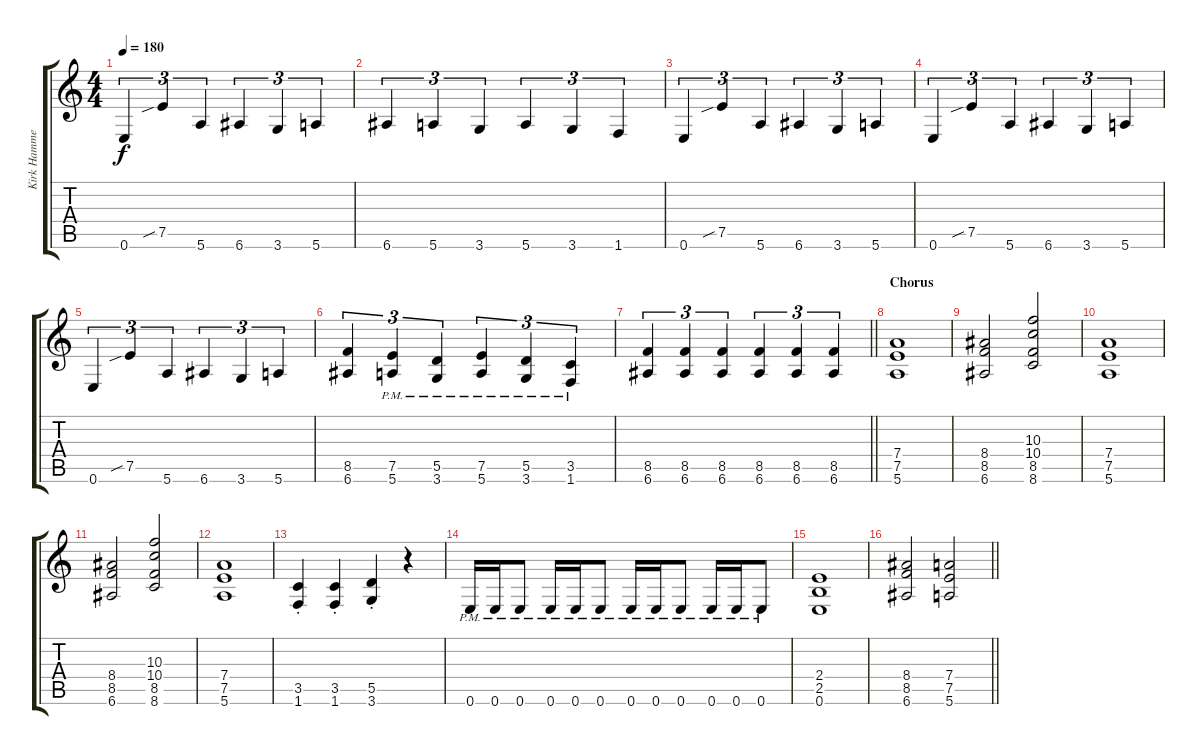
\track ("Kirk Hammett" "Kirk Hamme") {instrument overdrivenguitar}
\staff {score tabs}
\tuning (E4 B3 G3 D3 A2 E2) {hide}
\ts (4 4)
\tempo 180
\clef g2
\ks c
0.6.4{tu (3 2) dy f} 7.5{sib}.4{tu (3 2)} 5.6.4{tu (3 2)} 6.6.4{tu (3 2)} 3.6.4{tu (3 2)} 5.6.4{tu (3 2)} |
6.6.4{tu (3 2)} 5.6.4{tu (3 2)} 3.6.4{tu (3 2)} 5.6.4{tu (3 2)} 3.6.4{tu (3 2)} 1.6.4{tu (3 2)} |
0.6.4{tu (3 2)} 7.5{sib}.4{tu (3 2)} 5.6.4{tu (3 2)} 6.6.4{tu (3 2)} 3.6.4{tu (3 2)} 5.6.4{tu (3 2)} |
0.6.4{tu (3 2)} 7.5{sib}.4{tu (3 2)} 5.6.4{tu (3 2)} 6.6.4{tu (3 2)} 3.6.4{tu (3 2)} 5.6.4{tu (3 2)} |
0.6.4{tu (3 2)} 7.5{sib}.4{tu (3 2)} 5.6.4{tu (3 2)} 6.6.4{tu (3 2)} 3.6.4{tu (3 2)} 5.6.4{tu (3 2)} |
(8.5 6.6).4{tu (3 2)} (7.5{pm} 5.6{pm}).4{tu (3 2)} (5.5{pm} 3.6{pm}).4{tu (3 2)} (7.5{pm} 5.6{pm}).4{tu (3 2)} (5.5{pm} 3.6{pm}).4{tu (3 2)} (3.5{pm} 1.6{pm}).4{tu (3 2)} |
\barLineRight lightlight
(8.5 6.6).4{tu (3 2)} (8.5 6.6).4{tu (3 2)} (8.5 6.6).4{tu (3 2)} (8.5 6.6).4{tu (3 2)} (8.5 6.6).4{tu (3 2)} (8.5 6.6).4{tu (3 2)} |
\section ("" "Chorus")
(7.4 7.5 5.6).1 |
(8.4 8.5 6.6).2 (10.3 10.4 8.5 8.6).2 |
(7.4 7.5 5.6).1 |
(8.4 8.5 6.6).2 (10.3 10.4 8.5 8.6).2 |
(7.4 7.5 5.6).1 |
(3.5{st} 1.6{st}).4 (3.5{st} 1.6{st}).4 (5.5{st} 3.6{st}).4 r.4 |
0.6{pm}.16 0.6{pm}.16 0.6{pm}.8 0.6{pm}.16 0.6{pm}.16 0.6{pm}.8 0.6{pm}.16 0.6{pm}.16 0.6{pm}.8 0.6{pm}.16 0.6{pm}.16 0.6{pm}.8 |
(2.4 2.5 0.6).1 |
\barLineRight lightlight
(8.4 8.5 6.6).2 (7.4 7.5 5.6).2
